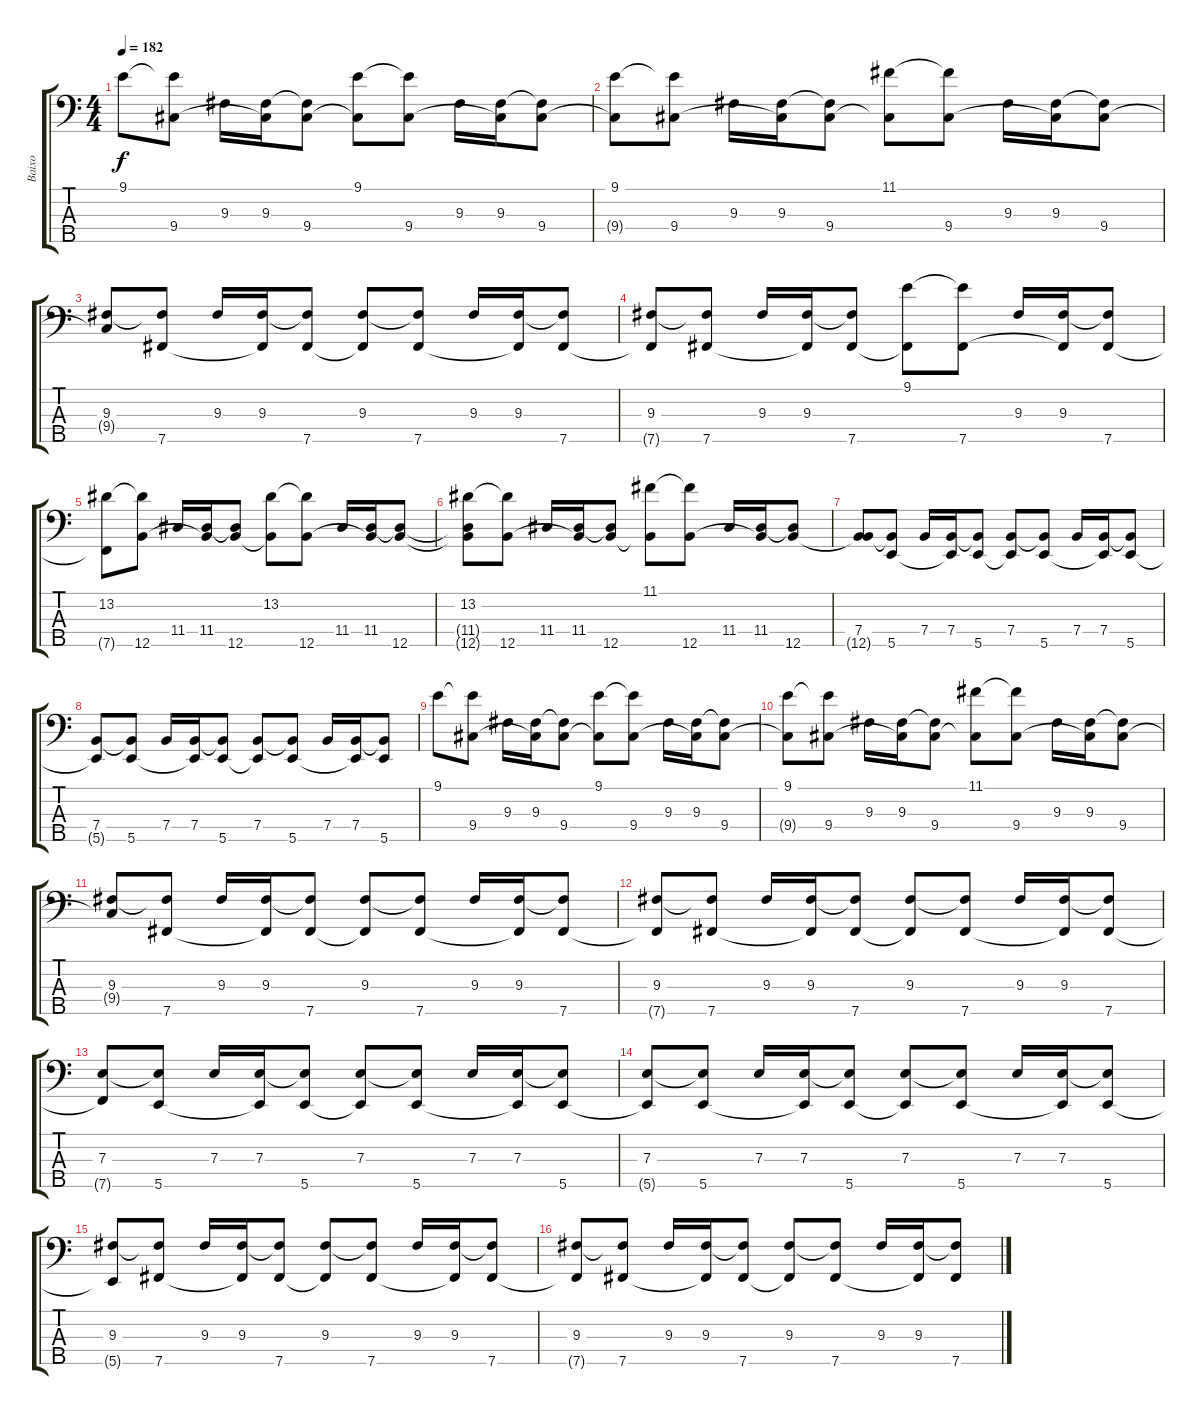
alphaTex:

\track ("Baixo" "Baixo") {instrument electricbassfinger}
\staff {score tabs}
\tuning (G2 D2 A1 E1 B0) {hide}
\ts (4 4)
\tempo 182
\clef f4
\ks c
9.1.8{dy f instrument electricbassfinger} (9.1{t} 9.4).8 9.3.16 (9.3 9.4{t}).16 (9.3{t} 9.4).8 (9.1 9.4{t}).8 (9.1{t} 9.4).8 9.3.16 (9.3 9.4{t}).16 (9.3{t} 9.4).8 |
(9.1 9.4{t}).8 (9.1{t} 9.4).8 9.3.16 (9.3 9.4{t}).16 (9.3{t} 9.4).8 (11.1 9.4{t}).8 (11.1{t} 9.4).8 9.3.16 (9.3 9.4{t}).16 (9.3{t} 9.4).8 |
(9.3 9.4{t}).8 (9.3{t} 7.5).8 9.3.16 (9.3 7.5{t}).16 (9.3{t} 7.5).8 (9.3 7.5{t}).8 (9.3{t} 7.5).8 9.3.16 (9.3 7.5{t}).16 (9.3{t} 7.5).8 |
(9.3 7.5{t}).8 (9.3{t} 7.5).8 9.3.16 (9.3 7.5{t}).16 (9.3{t} 7.5).8 (9.1 7.5{t}).8 (9.1{t} 7.5).8 9.3.16 (9.3 7.5{t}).16 (9.3{t} 7.5).8 |
(13.2 7.5{t}).8 (13.2{t} 12.5).8 11.4.16 (11.4 12.5{t}).16 (11.4{t} 12.5).8 (13.2 12.5{t}).8 (13.2{t} 12.5).8 11.4.16 (11.4 12.5{t}).16 (11.4{t} 12.5).8 |
(13.2 11.4{t} 12.5{t}).8 (13.2{t} 12.5).8 11.4.16 (11.4 12.5{t}).16 (11.4{t} 12.5).8 (11.1 12.5{t}).8 (11.1{t} 12.5).8 11.4.16 (11.4 12.5{t}).16 (11.4{t} 12.5).8 |
(7.4 12.5{t}).8 (7.4{t} 5.5).8 7.4.16 (7.4 5.5{t}).16 (7.4{t} 5.5).8 (7.4 5.5{t}).8 (7.4{t} 5.5).8 7.4.16 (7.4 5.5{t}).16 (7.4{t} 5.5).8 |
(7.4 5.5{t}).8 (7.4{t} 5.5).8 7.4.16 (7.4 5.5{t}).16 (7.4{t} 5.5).8 (7.4 5.5{t}).8 (7.4{t} 5.5).8 7.4.16 (7.4 5.5{t}).16 (7.4{t} 5.5).8 |
9.1.8 (9.1{t} 9.4).8 9.3.16 (9.3 9.4{t}).16 (9.3{t} 9.4).8 (9.1 9.4{t}).8 (9.1{t} 9.4).8 9.3.16 (9.3 9.4{t}).16 (9.3{t} 9.4).8 |
(9.1 9.4{t}).8 (9.1{t} 9.4).8 9.3.16 (9.3 9.4{t}).16 (9.3{t} 9.4).8 (11.1 9.4{t}).8 (11.1{t} 9.4).8 9.3.16 (9.3 9.4{t}).16 (9.3{t} 9.4).8 |
(9.3 9.4{t}).8 (9.3{t} 7.5).8 9.3.16 (9.3 7.5{t}).16 (9.3{t} 7.5).8 (9.3 7.5{t}).8 (9.3{t} 7.5).8 9.3.16 (9.3 7.5{t}).16 (9.3{t} 7.5).8 |
(9.3 7.5{t}).8 (9.3{t} 7.5).8 9.3.16 (9.3 7.5{t}).16 (9.3{t} 7.5).8 (9.3 7.5{t}).8 (9.3{t} 7.5).8 9.3.16 (9.3 7.5{t}).16 (9.3{t} 7.5).8 |
(7.3 7.5{t}).8 (7.3{t} 5.5).8 7.3.16 (7.3 5.5{t}).16 (7.3{t} 5.5).8 (7.3 5.5{t}).8 (7.3{t} 5.5).8 7.3.16 (7.3 5.5{t}).16 (7.3{t} 5.5).8 |
(7.3 5.5{t}).8 (7.3{t} 5.5).8 7.3.16 (7.3 5.5{t}).16 (7.3{t} 5.5).8 (7.3 5.5{t}).8 (7.3{t} 5.5).8 7.3.16 (7.3 5.5{t}).16 (7.3{t} 5.5).8 |
(9.3 5.5{t}).8 (9.3{t} 7.5).8 9.3.16 (9.3 7.5{t}).16 (9.3{t} 7.5).8 (9.3 7.5{t}).8 (9.3{t} 7.5).8 9.3.16 (9.3 7.5{t}).16 (9.3{t} 7.5).8 |
(9.3 7.5{t}).8 (9.3{t} 7.5).8 9.3.16 (9.3 7.5{t}).16 (9.3{t} 7.5).8 (9.3 7.5{t}).8 (9.3{t} 7.5).8 9.3.16 (9.3 7.5{t}).16 (9.3{t} 7.5).8
